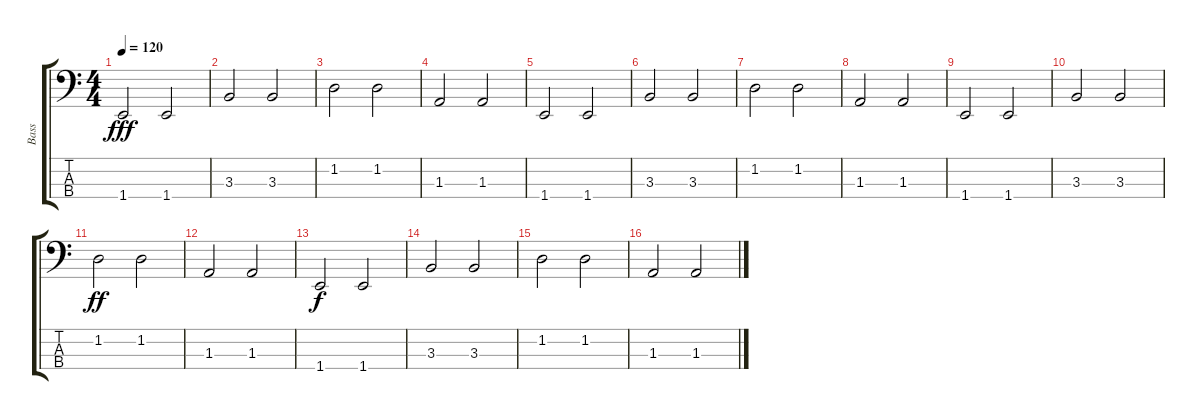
\track ("Bass" "Bass") {instrument electricbassfinger}
\staff {score tabs}
\tuning (Gb2 Db2 Ab1 Eb1) {hide}
\ts (4 4)
\tempo 120
\clef f4
\ks c
1.4.2{dy fff} 1.4.2 |
3.3.2 3.3.2 |
1.2.2 1.2.2 |
1.3.2 1.3.2 |
1.4.2 1.4.2 |
3.3.2 3.3.2 |
1.2.2 1.2.2 |
1.3.2 1.3.2 |
1.4.2 1.4.2 |
3.3.2 3.3.2 |
1.2.2{dy ff} 1.2.2 |
1.3.2 1.3.2 |
1.4.2{dy f} 1.4.2 |
3.3.2 3.3.2 |
1.2.2 1.2.2 |
1.3.2 1.3.2
